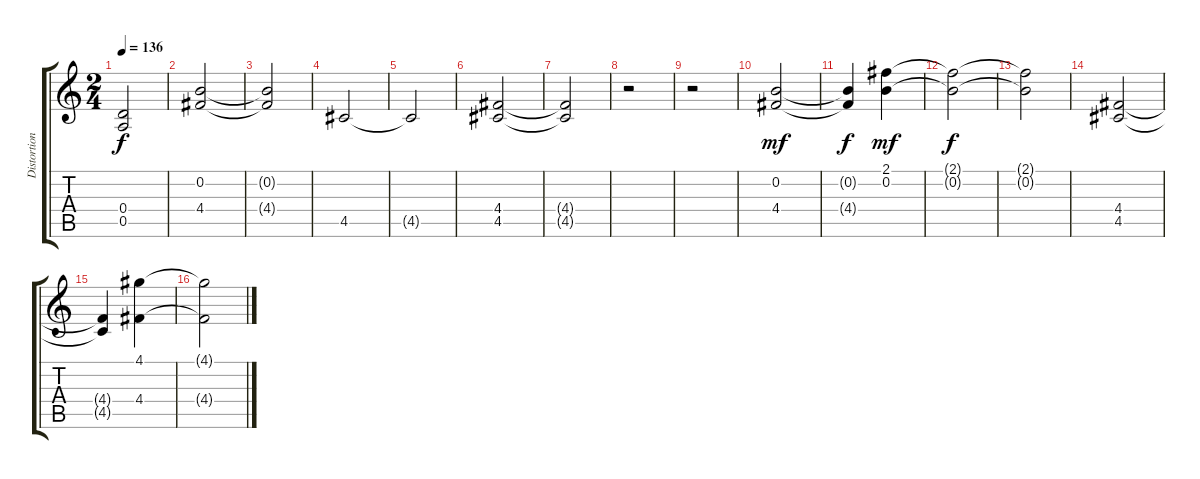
\track ("Distortion Guitar" "Distortion") {instrument distortionguitar}
\staff {score tabs}
\tuning (E4 B3 G3 D3 A2 E2) {hide}
\ts (2 4)
\tempo 136
\clef g2
\ks c
(0.4{t} 0.5{t}).2{dy f} |
(0.2 4.4).2 |
(0.2{t} 4.4{t}).2 |
4.5.2 |
4.5{t}.2 |
(4.4 4.5).2 |
(4.4{t} 4.5{t}).2 |
r.2 |
r.2 |
(0.2 4.4).2{dy mf} |
(0.2{t} 4.4{t}).4{dy f} (2.1 0.2).4{dy mf} |
(2.1{t} 0.2{t}).2{dy f} |
(2.1{t} 0.2{t}).2 |
(4.4 4.5).2 |
(4.4{t} 4.5{t}).4 (4.1 4.4).4 |
(4.1{t} 4.4{t}).2
